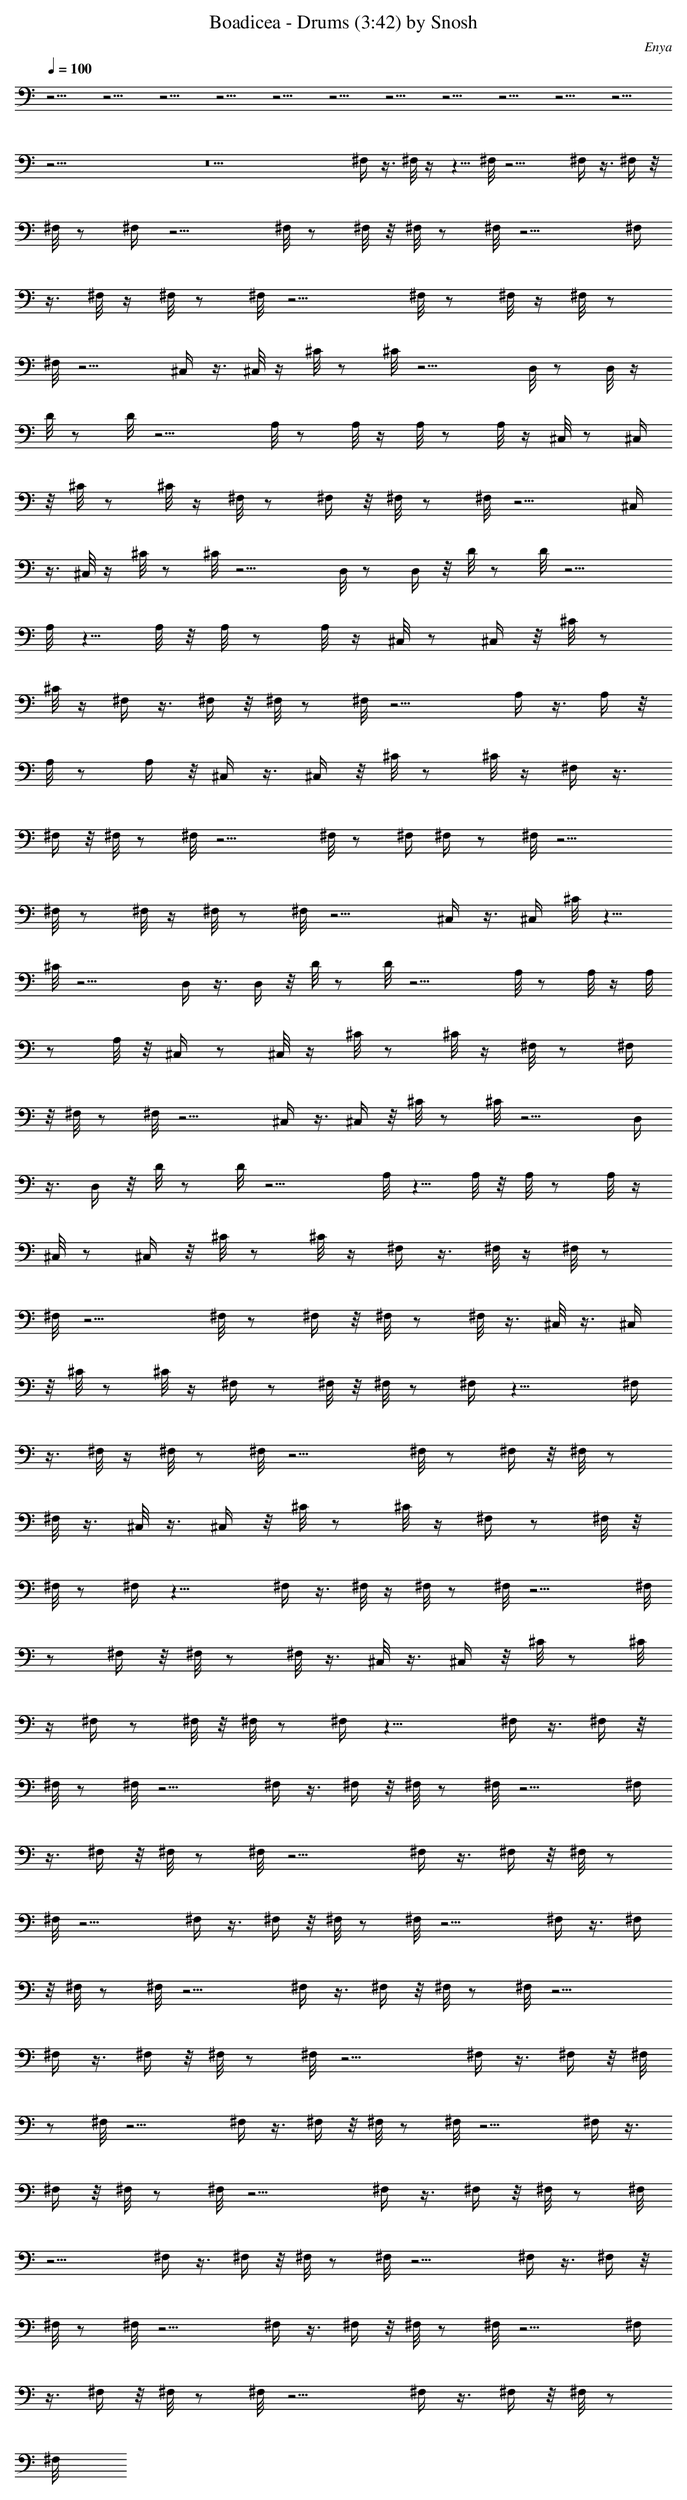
X:1
T:Boadicea - Drums (3:42) by Snosh
C:Enya
L:1/4
Q:100
K:C
z53/4 z53/4 z53/4 z53/4 z53/4 z53/4 z53/4 z53/4 z53/4 z53/4 z53/4
z53/4 z13 ^F,/4 z3/8 ^F,/8 z/4  z5/8 ^F,/8 z9/4 ^F,/4 z3/8 ^F,/4 z/8
^F,/8 z/2 ^F,/4 z9/4 ^F,/8 z/2 ^F,/8 z/8 ^F,/8 z/2 ^F,/8 z9/4 ^F,/4
z3/8 ^F,/8 z/4 ^F,/8 z/2 ^F,/8 z9/4 ^F,/8 z/2 ^F,/8 z/4 ^F,/8 z/2
^F,/8 z9/4 ^C,/4 z3/8 ^C,/8 z/4 ^C/8 z/2 ^C/8 z9/4 D,/8 z/2 D,/8 z/4
D/8 z/2 D/8 z9/4 A,/8 z/2 A,/8 z/4 A,/8 z/2 A,/8 z/4 ^C,/8 z/2 ^C,/4
z/8 ^C/8 z/2 ^C/8 z/4 ^F,/8 z/2 ^F,/4 z/8 ^F,/8 z/2 ^F,/8 z9/4 ^C,/4
z3/8 ^C,/8 z/4 ^C/8 z/2 ^C/8 z9/4 D,/8 z/2 D,/4 z/8 D/8 z/2 D/8 z9/4
A,/8 z5/8 A,/8 z/8 A,/8 z/2 A,/8 z/4 ^C,/8 z/2 ^C,/4 z/8 ^C/8 z/2
^C/8 z/4 ^F,/4 z3/8 ^F,/4 z/8 ^F,/8 z/2 ^F,/8 z9/4 A,/4 z3/8 A,/4 z/8
A,/8 z/2 A,/4 z/8 ^C,/4 z3/8 ^C,/4 z/8 ^C/8 z/2 ^C/8 z/4 ^F,/4 z3/8
^F,/4 z/8 ^F,/8 z/2 ^F,/8 z9/4 ^F,/8 z/2 ^F,/4 ^F,/4 z/2 ^F,/8 z9/4
^F,/8 z/2 ^F,/8 z/4 ^F,/8 z/2 ^F,/8 z9/4 ^C,/4 z3/8 ^C,/4 ^C/8 z5/8
^C/8 z9/4 D,/4 z3/8 D,/4 z/8 D/8 z/2 D/8 z9/4 A,/8 z/2 A,/8 z/4 A,/8
z/2 A,/8 z/8 ^C,/4 z/2 ^C,/8 z/4 ^C/8 z/2 ^C/8 z/4 ^F,/8 z/2 ^F,/4
z/8 ^F,/8 z/2 ^F,/8 z9/4 ^C,/4 z3/8 ^C,/4 z/8 ^C/8 z/2 ^C/8 z9/4 D,/4
z3/8 D,/4 z/8 D/8 z/2 D/8 z9/4 A,/8 z5/8 A,/8 z/8 A,/8 z/2 A,/8 z/4
^C,/8 z/2 ^C,/4 z/8 ^C/8 z/2 ^C/8 z/4 ^F,/4 z3/8 ^F,/8 z/4 ^F,/8 z/2
^F,/8 z9/4 ^F,/8 z/2 ^F,/4 z/8 ^F,/8 z/2 ^F,/8 z3/8 ^C,/8 z3/8 ^C,/4
z/8 ^C/8 z/2 ^C/8 z/4 ^F,/4 z/2 ^F,/8 z/8 ^F,/8 z/2 ^F,/4 z17/8 ^F,/4
z3/8 ^F,/8 z/4 ^F,/8 z/2 ^F,/8 z9/4 ^F,/8 z/2 ^F,/4 z/8 ^F,/8 z/2
^F,/8 z3/8 ^C,/8 z3/8 ^C,/4 z/8 ^C/8 z/2 ^C/8 z/4 ^F,/4 z/2 ^F,/8 z/8
^F,/8 z/2 ^F,/4 z17/8 ^F,/4 z3/8 ^F,/8 z/4 ^F,/8 z/2 ^F,/8 z9/4 ^F,/8
z/2 ^F,/4 z/8 ^F,/8 z/2 ^F,/8 z3/8 ^C,/8 z3/8 ^C,/4 z/8 ^C/8 z/2 ^C/8
z/4 ^F,/4 z/2 ^F,/8 z/8 ^F,/8 z/2 ^F,/4 z17/8 ^F,/4 z3/8 ^F,/4 z/8
^F,/8 z/2 ^F,/8 z9/4 ^F,/4 z3/8 ^F,/4 z/8 ^F,/8 z/2 ^F,/8 z9/4 ^F,/4
z3/8 ^F,/4 z/8 ^F,/8 z/2 ^F,/8 z9/4 ^F,/4 z3/8 ^F,/4 z/8 ^F,/8 z/2
^F,/8 z9/4 ^F,/4 z3/8 ^F,/4 z/8 ^F,/8 z/2 ^F,/8 z9/4 ^F,/4 z3/8 ^F,/4
z/8 ^F,/8 z/2 ^F,/8 z9/4 ^F,/4 z3/8 ^F,/4 z/8 ^F,/8 z/2 ^F,/8 z9/4
^F,/4 z3/8 ^F,/4 z/8 ^F,/8 z/2 ^F,/8 z9/4 ^F,/4 z3/8 ^F,/4 z/8 ^F,/8
z/2 ^F,/8 z9/4 ^F,/4 z3/8 ^F,/4 z/8 ^F,/8 z/2 ^F,/8 z9/4 ^F,/4 z3/8
^F,/4 z/8 ^F,/8 z/2 ^F,/8 z9/4 ^F,/4 z3/8 ^F,/4 z/8 ^F,/8 z/2 ^F,/8
z9/4 ^F,/4 z3/8 ^F,/4 z/8 ^F,/8 z/2 ^F,/8 z9/4 ^F,/4 z3/8 ^F,/4 z/8
^F,/8 z/2 ^F,/8 z9/4 ^F,/4 z3/8 ^F,/4 z/8 ^F,/8 z/2 ^F,/8 z9/4 ^F,/4
z3/8 ^F,/4 z/8 ^F,/8 z/2 ^F,/8 z9/4 ^F,/4 z3/8 ^F,/4 z/8 ^F,/8 z/2
^F,/8
